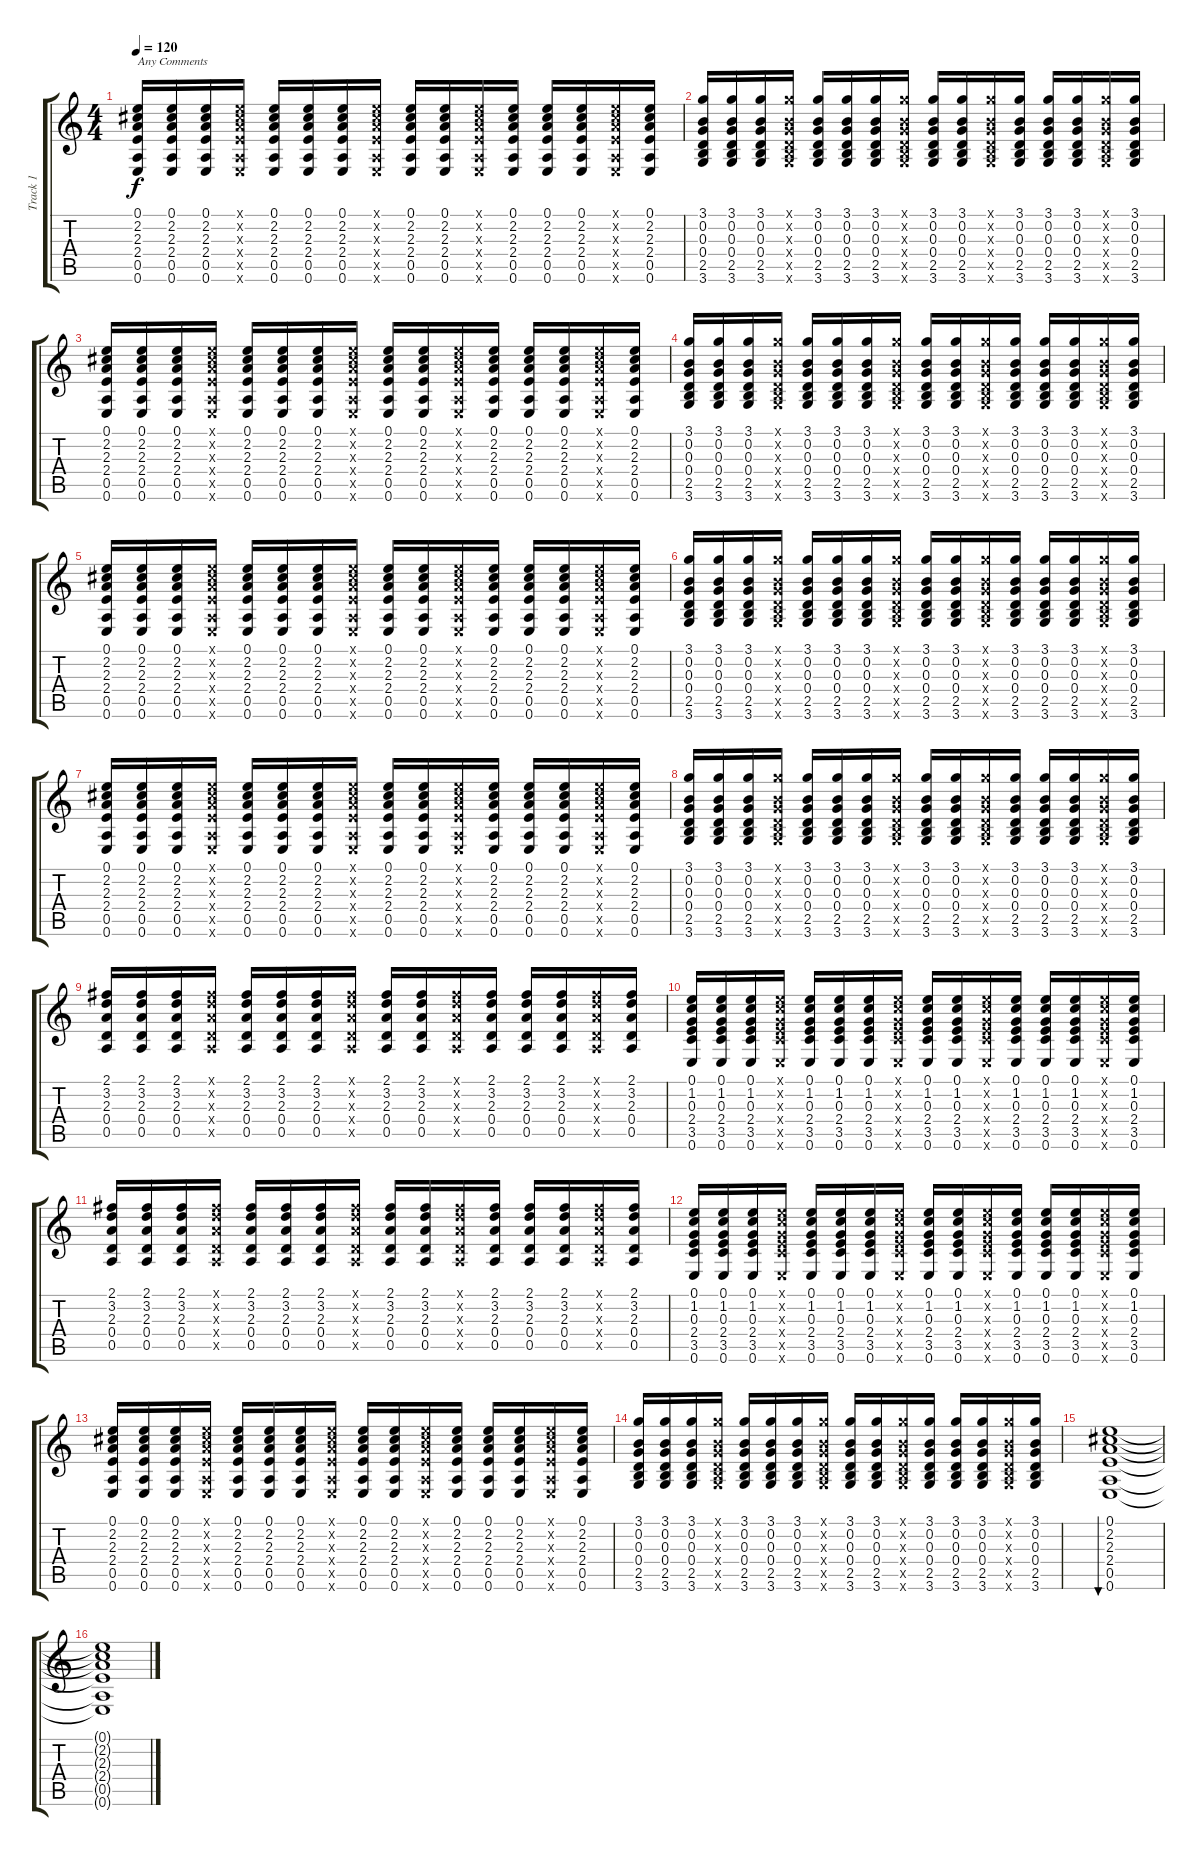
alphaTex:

\track ("Track 1" "Track 1") {instrument acousticguitarsteel}
\staff {score tabs}
\tuning (E4 B3 G3 D3 A2 E2) {hide}
\ts (4 4)
\tempo 120
\clef g2
\ks c
(0.1 2.2 2.3 2.4 0.5 0.6).16{txt "Any Comments" dy f instrument acousticguitarsteel} (0.1 2.2 2.3 2.4 0.5 0.6).16 (0.1 2.2 2.3 2.4 0.5 0.6).16 (0.1{x} 2.2{x} 2.3{x} 2.4{x} 0.5{x} 0.6{x}).16 (0.1 2.2 2.3 2.4 0.5 0.6).16 (0.1 2.2 2.3 2.4 0.5 0.6).16 (0.1 2.2 2.3 2.4 0.5 0.6).16 (0.1{x} 2.2{x} 2.3{x} 2.4{x} 0.5{x} 0.6{x}).16 (0.1 2.2 2.3 2.4 0.5 0.6).16 (0.1 2.2 2.3 2.4 0.5 0.6).16 (0.1{x} 2.2{x} 2.3{x} 2.4{x} 0.5{x} 0.6{x}).16 (0.1 2.2 2.3 2.4 0.5 0.6).16 (0.1 2.2 2.3 2.4 0.5 0.6).16 (0.1 2.2 2.3 2.4 0.5 0.6).16 (0.1{x} 2.2{x} 2.3{x} 2.4{x} 0.5{x} 0.6{x}).16 (0.1 2.2 2.3 2.4 0.5 0.6).16 |
(3.1 0.2 0.3 0.4 2.5 3.6).16 (3.1 0.2 0.3 0.4 2.5 3.6).16 (3.1 0.2 0.3 0.4 2.5 3.6).16 (3.1{x} 0.2{x} 0.3{x} 0.4{x} 2.5{x} 3.6{x}).16 (3.1 0.2 0.3 0.4 2.5 3.6).16 (3.1 0.2 0.3 0.4 2.5 3.6).16 (3.1 0.2 0.3 0.4 2.5 3.6).16 (3.1{x} 0.2{x} 0.3{x} 0.4{x} 2.5{x} 3.6{x}).16 (3.1 0.2 0.3 0.4 2.5 3.6).16 (3.1 0.2 0.3 0.4 2.5 3.6).16 (3.1{x} 0.2{x} 0.3{x} 0.4{x} 2.5{x} 3.6{x}).16 (3.1 0.2 0.3 0.4 2.5 3.6).16 (3.1 0.2 0.3 0.4 2.5 3.6).16 (3.1 0.2 0.3 0.4 2.5 3.6).16 (3.1{x} 0.2{x} 0.3{x} 0.4{x} 2.5{x} 3.6{x}).16 (3.1 0.2 0.3 0.4 2.5 3.6).16 |
(0.1 2.2 2.3 2.4 0.5 0.6).16 (0.1 2.2 2.3 2.4 0.5 0.6).16 (0.1 2.2 2.3 2.4 0.5 0.6).16 (0.1{x} 2.2{x} 2.3{x} 2.4{x} 0.5{x} 0.6{x}).16 (0.1 2.2 2.3 2.4 0.5 0.6).16 (0.1 2.2 2.3 2.4 0.5 0.6).16 (0.1 2.2 2.3 2.4 0.5 0.6).16 (0.1{x} 2.2{x} 2.3{x} 2.4{x} 0.5{x} 0.6{x}).16 (0.1 2.2 2.3 2.4 0.5 0.6).16 (0.1 2.2 2.3 2.4 0.5 0.6).16 (0.1{x} 2.2{x} 2.3{x} 2.4{x} 0.5{x} 0.6{x}).16 (0.1 2.2 2.3 2.4 0.5 0.6).16 (0.1 2.2 2.3 2.4 0.5 0.6).16 (0.1 2.2 2.3 2.4 0.5 0.6).16 (0.1{x} 2.2{x} 2.3{x} 2.4{x} 0.5{x} 0.6{x}).16 (0.1 2.2 2.3 2.4 0.5 0.6).16 |
(3.1 0.2 0.3 0.4 2.5 3.6).16 (3.1 0.2 0.3 0.4 2.5 3.6).16 (3.1 0.2 0.3 0.4 2.5 3.6).16 (3.1{x} 0.2{x} 0.3{x} 0.4{x} 2.5{x} 3.6{x}).16 (3.1 0.2 0.3 0.4 2.5 3.6).16 (3.1 0.2 0.3 0.4 2.5 3.6).16 (3.1 0.2 0.3 0.4 2.5 3.6).16 (3.1{x} 0.2{x} 0.3{x} 0.4{x} 2.5{x} 3.6{x}).16 (3.1 0.2 0.3 0.4 2.5 3.6).16 (3.1 0.2 0.3 0.4 2.5 3.6).16 (3.1{x} 0.2{x} 0.3{x} 0.4{x} 2.5{x} 3.6{x}).16 (3.1 0.2 0.3 0.4 2.5 3.6).16 (3.1 0.2 0.3 0.4 2.5 3.6).16 (3.1 0.2 0.3 0.4 2.5 3.6).16 (3.1{x} 0.2{x} 0.3{x} 0.4{x} 2.5{x} 3.6{x}).16 (3.1 0.2 0.3 0.4 2.5 3.6).16 |
(0.1 2.2 2.3 2.4 0.5 0.6).16 (0.1 2.2 2.3 2.4 0.5 0.6).16 (0.1 2.2 2.3 2.4 0.5 0.6).16 (0.1{x} 2.2{x} 2.3{x} 2.4{x} 0.5{x} 0.6{x}).16 (0.1 2.2 2.3 2.4 0.5 0.6).16 (0.1 2.2 2.3 2.4 0.5 0.6).16 (0.1 2.2 2.3 2.4 0.5 0.6).16 (0.1{x} 2.2{x} 2.3{x} 2.4{x} 0.5{x} 0.6{x}).16 (0.1 2.2 2.3 2.4 0.5 0.6).16 (0.1 2.2 2.3 2.4 0.5 0.6).16 (0.1{x} 2.2{x} 2.3{x} 2.4{x} 0.5{x} 0.6{x}).16 (0.1 2.2 2.3 2.4 0.5 0.6).16 (0.1 2.2 2.3 2.4 0.5 0.6).16 (0.1 2.2 2.3 2.4 0.5 0.6).16 (0.1{x} 2.2{x} 2.3{x} 2.4{x} 0.5{x} 0.6{x}).16 (0.1 2.2 2.3 2.4 0.5 0.6).16 |
(3.1 0.2 0.3 0.4 2.5 3.6).16 (3.1 0.2 0.3 0.4 2.5 3.6).16 (3.1 0.2 0.3 0.4 2.5 3.6).16 (3.1{x} 0.2{x} 0.3{x} 0.4{x} 2.5{x} 3.6{x}).16 (3.1 0.2 0.3 0.4 2.5 3.6).16 (3.1 0.2 0.3 0.4 2.5 3.6).16 (3.1 0.2 0.3 0.4 2.5 3.6).16 (3.1{x} 0.2{x} 0.3{x} 0.4{x} 2.5{x} 3.6{x}).16 (3.1 0.2 0.3 0.4 2.5 3.6).16 (3.1 0.2 0.3 0.4 2.5 3.6).16 (3.1{x} 0.2{x} 0.3{x} 0.4{x} 2.5{x} 3.6{x}).16 (3.1 0.2 0.3 0.4 2.5 3.6).16 (3.1 0.2 0.3 0.4 2.5 3.6).16 (3.1 0.2 0.3 0.4 2.5 3.6).16 (3.1{x} 0.2{x} 0.3{x} 0.4{x} 2.5{x} 3.6{x}).16 (3.1 0.2 0.3 0.4 2.5 3.6).16 |
(0.1 2.2 2.3 2.4 0.5 0.6).16 (0.1 2.2 2.3 2.4 0.5 0.6).16 (0.1 2.2 2.3 2.4 0.5 0.6).16 (0.1{x} 2.2{x} 2.3{x} 2.4{x} 0.5{x} 0.6{x}).16 (0.1 2.2 2.3 2.4 0.5 0.6).16 (0.1 2.2 2.3 2.4 0.5 0.6).16 (0.1 2.2 2.3 2.4 0.5 0.6).16 (0.1{x} 2.2{x} 2.3{x} 2.4{x} 0.5{x} 0.6{x}).16 (0.1 2.2 2.3 2.4 0.5 0.6).16 (0.1 2.2 2.3 2.4 0.5 0.6).16 (0.1{x} 2.2{x} 2.3{x} 2.4{x} 0.5{x} 0.6{x}).16 (0.1 2.2 2.3 2.4 0.5 0.6).16 (0.1 2.2 2.3 2.4 0.5 0.6).16 (0.1 2.2 2.3 2.4 0.5 0.6).16 (0.1{x} 2.2{x} 2.3{x} 2.4{x} 0.5{x} 0.6{x}).16 (0.1 2.2 2.3 2.4 0.5 0.6).16 |
(3.1 0.2 0.3 0.4 2.5 3.6).16 (3.1 0.2 0.3 0.4 2.5 3.6).16 (3.1 0.2 0.3 0.4 2.5 3.6).16 (3.1{x} 0.2{x} 0.3{x} 0.4{x} 2.5{x} 3.6{x}).16 (3.1 0.2 0.3 0.4 2.5 3.6).16 (3.1 0.2 0.3 0.4 2.5 3.6).16 (3.1 0.2 0.3 0.4 2.5 3.6).16 (3.1{x} 0.2{x} 0.3{x} 0.4{x} 2.5{x} 3.6{x}).16 (3.1 0.2 0.3 0.4 2.5 3.6).16 (3.1 0.2 0.3 0.4 2.5 3.6).16 (3.1{x} 0.2{x} 0.3{x} 0.4{x} 2.5{x} 3.6{x}).16 (3.1 0.2 0.3 0.4 2.5 3.6).16 (3.1 0.2 0.3 0.4 2.5 3.6).16 (3.1 0.2 0.3 0.4 2.5 3.6).16 (3.1{x} 0.2{x} 0.3{x} 0.4{x} 2.5{x} 3.6{x}).16 (3.1 0.2 0.3 0.4 2.5 3.6).16 |
(2.1 3.2 2.3 0.4 0.5).16 (2.1 3.2 2.3 0.4 0.5).16 (2.1 3.2 2.3 0.4 0.5).16 (2.1{x} 3.2{x} 2.3{x} 0.4{x} 0.5{x}).16 (2.1 3.2 2.3 0.4 0.5).16 (2.1 3.2 2.3 0.4 0.5).16 (2.1 3.2 2.3 0.4 0.5).16 (2.1{x} 3.2{x} 2.3{x} 0.4{x} 0.5{x}).16 (2.1 3.2 2.3 0.4 0.5).16 (2.1 3.2 2.3 0.4 0.5).16 (2.1{x} 3.2{x} 2.3{x} 0.4{x} 0.5{x}).16 (2.1 3.2 2.3 0.4 0.5).16 (2.1 3.2 2.3 0.4 0.5).16 (2.1 3.2 2.3 0.4 0.5).16 (2.1{x} 3.2{x} 2.3{x} 0.4{x} 0.5{x}).16 (2.1 3.2 2.3 0.4 0.5).16 |
(0.1 1.2 0.3 2.4 3.5 0.6).16 (0.1 1.2 0.3 2.4 3.5 0.6).16 (0.1 1.2 0.3 2.4 3.5 0.6).16 (0.1{x} 1.2{x} 0.3{x} 2.4{x} 3.5{x} 0.6{x}).16 (0.1 1.2 0.3 2.4 3.5 0.6).16 (0.1 1.2 0.3 2.4 3.5 0.6).16 (0.1 1.2 0.3 2.4 3.5 0.6).16 (0.1{x} 1.2{x} 0.3{x} 2.4{x} 3.5{x} 0.6{x}).16 (0.1 1.2 0.3 2.4 3.5 0.6).16 (0.1 1.2 0.3 2.4 3.5 0.6).16 (0.1{x} 1.2{x} 0.3{x} 2.4{x} 3.5{x} 0.6{x}).16 (0.1 1.2 0.3 2.4 3.5 0.6).16 (0.1 1.2 0.3 2.4 3.5 0.6).16 (0.1 1.2 0.3 2.4 3.5 0.6).16 (0.1{x} 1.2{x} 0.3{x} 2.4{x} 3.5{x} 0.6{x}).16 (0.1 1.2 0.3 2.4 3.5 0.6).16 |
(2.1 3.2 2.3 0.4 0.5).16 (2.1 3.2 2.3 0.4 0.5).16 (2.1 3.2 2.3 0.4 0.5).16 (2.1{x} 3.2{x} 2.3{x} 0.4{x} 0.5{x}).16 (2.1 3.2 2.3 0.4 0.5).16 (2.1 3.2 2.3 0.4 0.5).16 (2.1 3.2 2.3 0.4 0.5).16 (2.1{x} 3.2{x} 2.3{x} 0.4{x} 0.5{x}).16 (2.1 3.2 2.3 0.4 0.5).16 (2.1 3.2 2.3 0.4 0.5).16 (2.1{x} 3.2{x} 2.3{x} 0.4{x} 0.5{x}).16 (2.1 3.2 2.3 0.4 0.5).16 (2.1 3.2 2.3 0.4 0.5).16 (2.1 3.2 2.3 0.4 0.5).16 (2.1{x} 3.2{x} 2.3{x} 0.4{x} 0.5{x}).16 (2.1 3.2 2.3 0.4 0.5).16 |
(0.1 1.2 0.3 2.4 3.5 0.6).16 (0.1 1.2 0.3 2.4 3.5 0.6).16 (0.1 1.2 0.3 2.4 3.5 0.6).16 (0.1{x} 1.2{x} 0.3{x} 2.4{x} 3.5{x} 0.6{x}).16 (0.1 1.2 0.3 2.4 3.5 0.6).16 (0.1 1.2 0.3 2.4 3.5 0.6).16 (0.1 1.2 0.3 2.4 3.5 0.6).16 (0.1{x} 1.2{x} 0.3{x} 2.4{x} 3.5{x} 0.6{x}).16 (0.1 1.2 0.3 2.4 3.5 0.6).16 (0.1 1.2 0.3 2.4 3.5 0.6).16 (0.1{x} 1.2{x} 0.3{x} 2.4{x} 3.5{x} 0.6{x}).16 (0.1 1.2 0.3 2.4 3.5 0.6).16 (0.1 1.2 0.3 2.4 3.5 0.6).16 (0.1 1.2 0.3 2.4 3.5 0.6).16 (0.1{x} 1.2{x} 0.3{x} 2.4{x} 3.5{x} 0.6{x}).16 (0.1 1.2 0.3 2.4 3.5 0.6).16 |
(0.1 2.2 2.3 2.4 0.5 0.6).16 (0.1 2.2 2.3 2.4 0.5 0.6).16 (0.1 2.2 2.3 2.4 0.5 0.6).16 (0.1{x} 2.2{x} 2.3{x} 2.4{x} 0.5{x} 0.6{x}).16 (0.1 2.2 2.3 2.4 0.5 0.6).16 (0.1 2.2 2.3 2.4 0.5 0.6).16 (0.1 2.2 2.3 2.4 0.5 0.6).16 (0.1{x} 2.2{x} 2.3{x} 2.4{x} 0.5{x} 0.6{x}).16 (0.1 2.2 2.3 2.4 0.5 0.6).16 (0.1 2.2 2.3 2.4 0.5 0.6).16 (0.1{x} 2.2{x} 2.3{x} 2.4{x} 0.5{x} 0.6{x}).16 (0.1 2.2 2.3 2.4 0.5 0.6).16 (0.1 2.2 2.3 2.4 0.5 0.6).16 (0.1 2.2 2.3 2.4 0.5 0.6).16 (0.1{x} 2.2{x} 2.3{x} 2.4{x} 0.5{x} 0.6{x}).16 (0.1 2.2 2.3 2.4 0.5 0.6).16 |
(3.1 0.2 0.3 0.4 2.5 3.6).16 (3.1 0.2 0.3 0.4 2.5 3.6).16 (3.1 0.2 0.3 0.4 2.5 3.6).16 (3.1{x} 0.2{x} 0.3{x} 0.4{x} 2.5{x} 3.6{x}).16 (3.1 0.2 0.3 0.4 2.5 3.6).16 (3.1 0.2 0.3 0.4 2.5 3.6).16 (3.1 0.2 0.3 0.4 2.5 3.6).16 (3.1{x} 0.2{x} 0.3{x} 0.4{x} 2.5{x} 3.6{x}).16 (3.1 0.2 0.3 0.4 2.5 3.6).16 (3.1 0.2 0.3 0.4 2.5 3.6).16 (3.1{x} 0.2{x} 0.3{x} 0.4{x} 2.5{x} 3.6{x}).16 (3.1 0.2 0.3 0.4 2.5 3.6).16 (3.1 0.2 0.3 0.4 2.5 3.6).16 (3.1 0.2 0.3 0.4 2.5 3.6).16 (3.1{x} 0.2{x} 0.3{x} 0.4{x} 2.5{x} 3.6{x}).16 (3.1 0.2 0.3 0.4 2.5 3.6).16 |
(0.1 2.2 2.3 2.4 0.5 0.6).1{bu 480 volume 8 instrument electricguitarclean} |
(0.1{t} 2.2{t} 2.3{t} 2.4{t} 0.5{t} 0.6{t}).1
